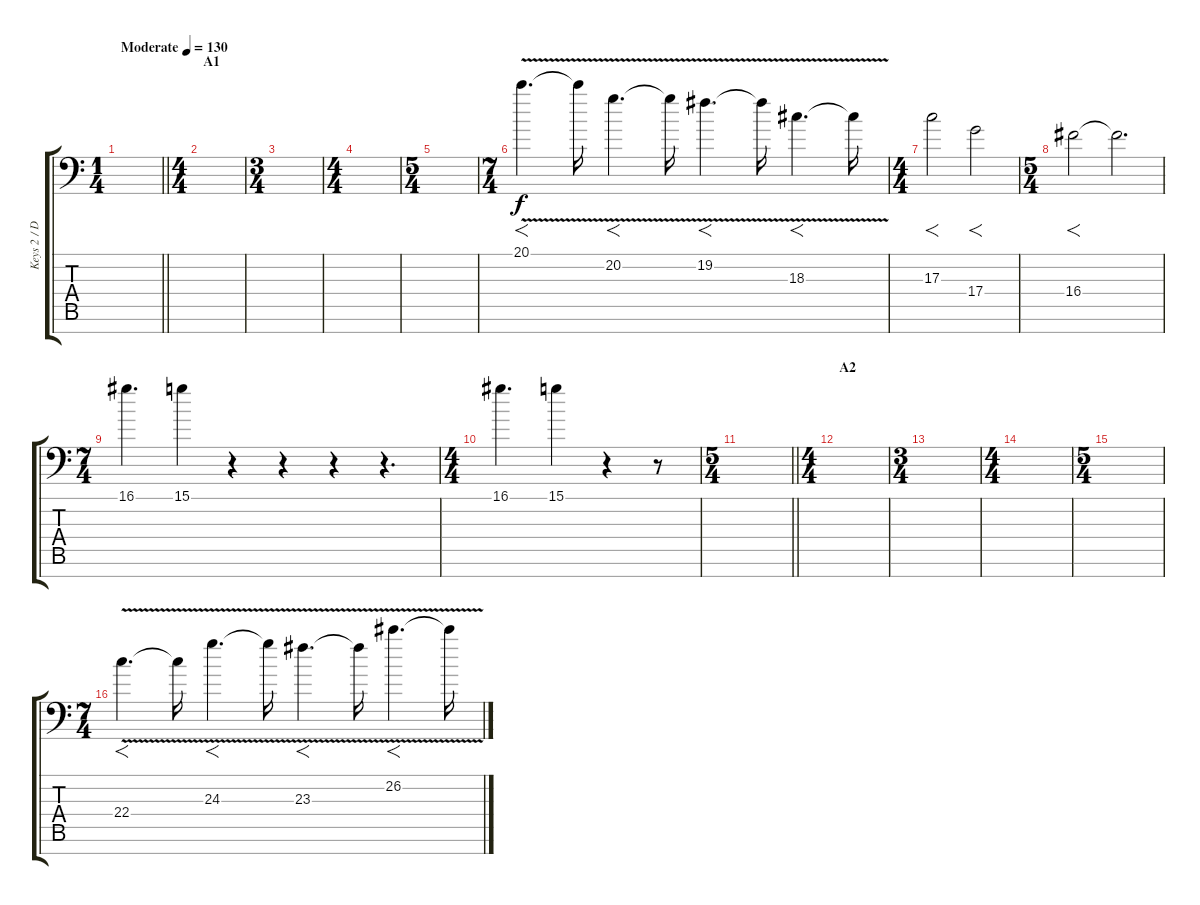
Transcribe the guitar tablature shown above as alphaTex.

\track ("Keys 2 / Delay 2" "Keys 2 / D") {instrument synthstrings2}
\staff {score tabs}
\tuning (E4 B3 G3 D3 A2 E2 A1) {hide}
\ts (1 4)
\tempo (130 "Moderate")
\clef f4
\barLineRight lightlight
\ks c
|
\ts (4 4)
\section ("" "A1")
|
\ts (3 4)
|
\ts (4 4)
|
\ts (5 4)
|
\ts (7 4)
20.1{v}.4{f d} 20.1{t}.16 20.2{v}.4{f d} 20.2{t}.16 19.2{v}.4{f d} 19.2{t}.16 18.3{v}.4{f d} 18.3{t}.16 |
\ts (4 4)
17.3.2{f} 17.4.2{f} |
\ts (5 4)
16.4.2{f} 16.4{t}.2{d} |
\ts (7 4)
16.1.4{d} 15.1.4 r.4 r.4 r.4 r.4{d} |
\ts (4 4)
16.1.4{d} 15.1.4 r.4 r.8 |
\ts (5 4)
\barLineRight lightlight
|
\ts (4 4)
\section ("" "A2")
|
\ts (3 4)
|
\ts (4 4)
|
\ts (5 4)
|
\ts (7 4)
22.4{v}.4{f d} 22.4{t}.16 24.3{v}.4{f d} 24.3{t}.16 23.3{v}.4{f d} 23.3{t}.16 26.2{v}.4{f d} 26.2{t}.16
